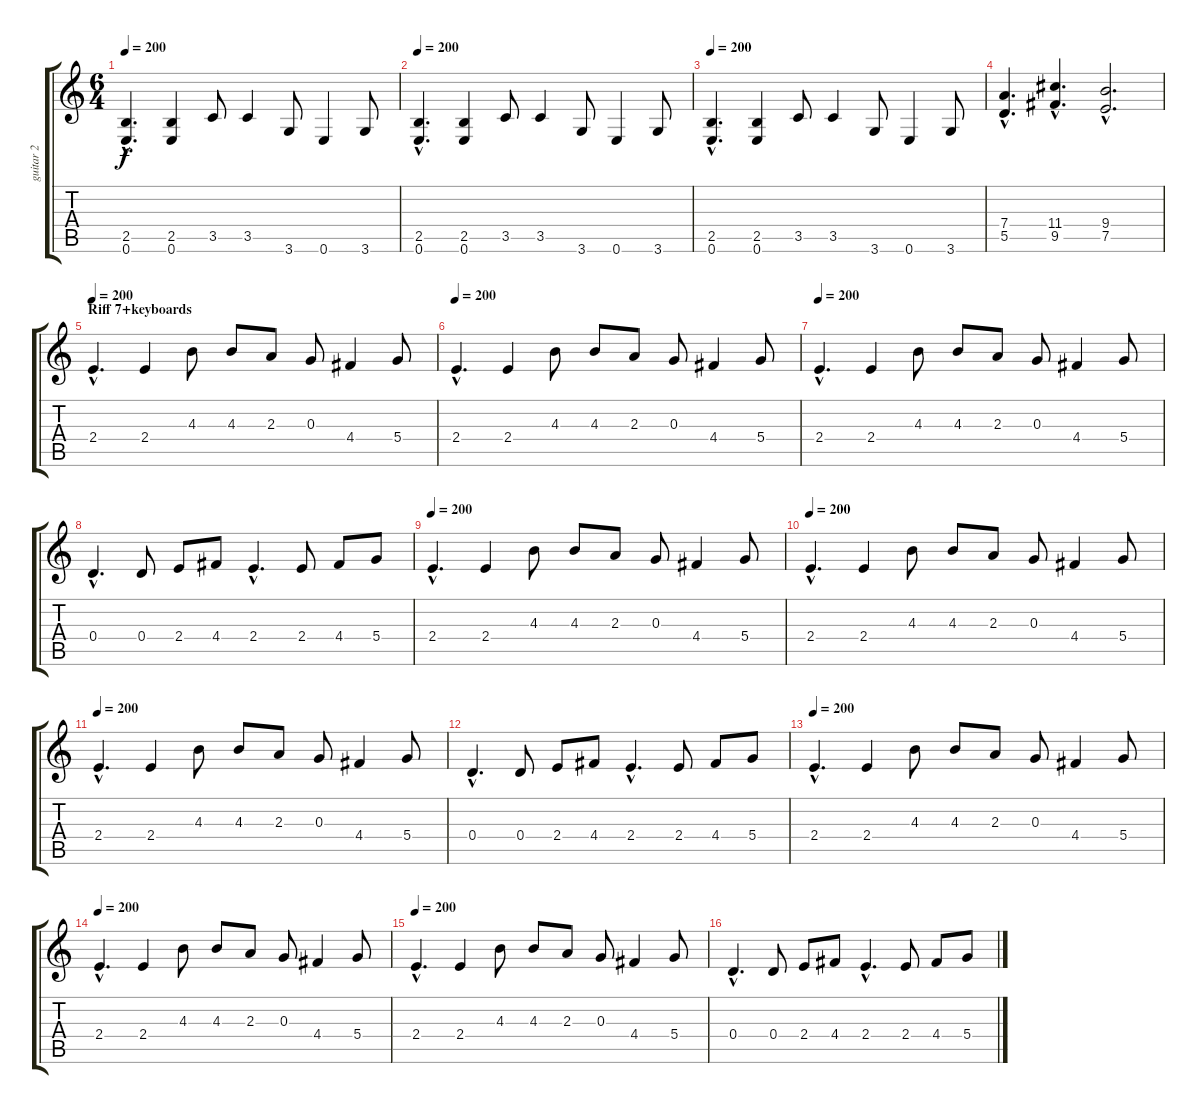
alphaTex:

\track ("guitar 2" "guitar 2") {instrument distortionguitar}
\staff {score tabs}
\tuning (E4 B3 G3 D3 A2 E2) {hide}
\ts (6 4)
\tempo 200
\clef g2
\ks c
(2.5{hac} 0.6{hac}).4{d dy f} (2.5 0.6).4 3.5.8 3.5.4 3.6.8 0.6.4 3.6.8 |
\tempo 200
(2.5{hac} 0.6{hac}).4{d} (2.5 0.6).4 3.5.8 3.5.4 3.6.8 0.6.4 3.6.8 |
\tempo 200
(2.5{hac} 0.6{hac}).4{d} (2.5 0.6).4 3.5.8 3.5.4 3.6.8 0.6.4 3.6.8 |
(7.4{hac} 5.5{hac}).4{d} (11.4{hac} 9.5{hac}).4{d} (9.4{hac} 7.5{hac}).2{d} |
\section ("" "Riff 7+keyboards")
\tempo 200
2.4{hac}.4{d volume 16} 2.4.4 4.3.8 4.3.8 2.3.8 0.3.8 4.4.4 5.4.8 |
\tempo 200
2.4{hac}.4{d volume 16} 2.4.4 4.3.8 4.3.8 2.3.8 0.3.8 4.4.4 5.4.8 |
\tempo 200
2.4{hac}.4{d volume 16} 2.4.4 4.3.8 4.3.8 2.3.8 0.3.8 4.4.4 5.4.8 |
0.4{hac}.4{d} 0.4.8 2.4.8 4.4.8 2.4{hac}.4{d} 2.4.8 4.4.8 5.4.8 |
\tempo 200
2.4{hac}.4{d volume 16} 2.4.4 4.3.8 4.3.8 2.3.8 0.3.8 4.4.4 5.4.8 |
\tempo 200
2.4{hac}.4{d volume 16} 2.4.4 4.3.8 4.3.8 2.3.8 0.3.8 4.4.4 5.4.8 |
\tempo 200
2.4{hac}.4{d volume 16} 2.4.4 4.3.8 4.3.8 2.3.8 0.3.8 4.4.4 5.4.8 |
0.4{hac}.4{d} 0.4.8 2.4.8 4.4.8 2.4{hac}.4{d} 2.4.8 4.4.8 5.4.8 |
\tempo 200
2.4{hac}.4{d volume 16} 2.4.4 4.3.8 4.3.8 2.3.8 0.3.8 4.4.4 5.4.8 |
\tempo 200
2.4{hac}.4{d volume 16} 2.4.4 4.3.8 4.3.8 2.3.8 0.3.8 4.4.4 5.4.8 |
\tempo 200
2.4{hac}.4{d volume 16} 2.4.4 4.3.8 4.3.8 2.3.8 0.3.8 4.4.4 5.4.8 |
0.4{hac}.4{d} 0.4.8 2.4.8 4.4.8 2.4{hac}.4{d} 2.4.8 4.4.8 5.4.8
